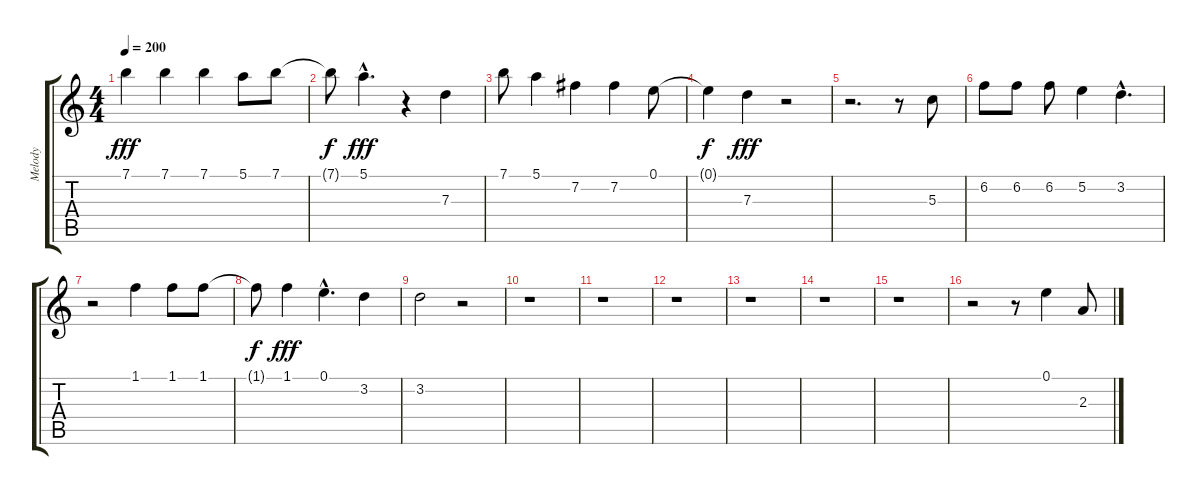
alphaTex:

\track ("Melody" "Melody") {instrument electricguitarjazz}
\staff {score tabs}
\tuning (E4 B3 G3 D3 A2 E2) {hide}
\ts (4 4)
\tempo 200
\clef g2
\ks c
7.1.4{dy fff} 7.1.4 7.1.4 5.1.8 7.1.8 |
7.1{t}.8{dy f} 5.1{hac}.4{d dy fff} r.4 7.3.4 |
7.1.8 5.1.4 7.2.4 7.2.4 0.1.8 |
0.1{t}.4{dy f} 7.3.4{dy fff} r.2 |
r.2{d} r.8 5.3.8 |
6.2.8 6.2.8 6.2.8 5.2.4 3.2{hac}.4{d} |
r.2 1.1.4 1.1.8 1.1.8 |
1.1{t}.8{dy f} 1.1.4{dy fff} 0.1{hac}.4{d} 3.2.4 |
3.2.2 r.2 |
r.1 |
r.1 |
r.1 |
r.1 |
r.1 |
r.1 |
r.2 r.8 0.1.4 2.3.8
